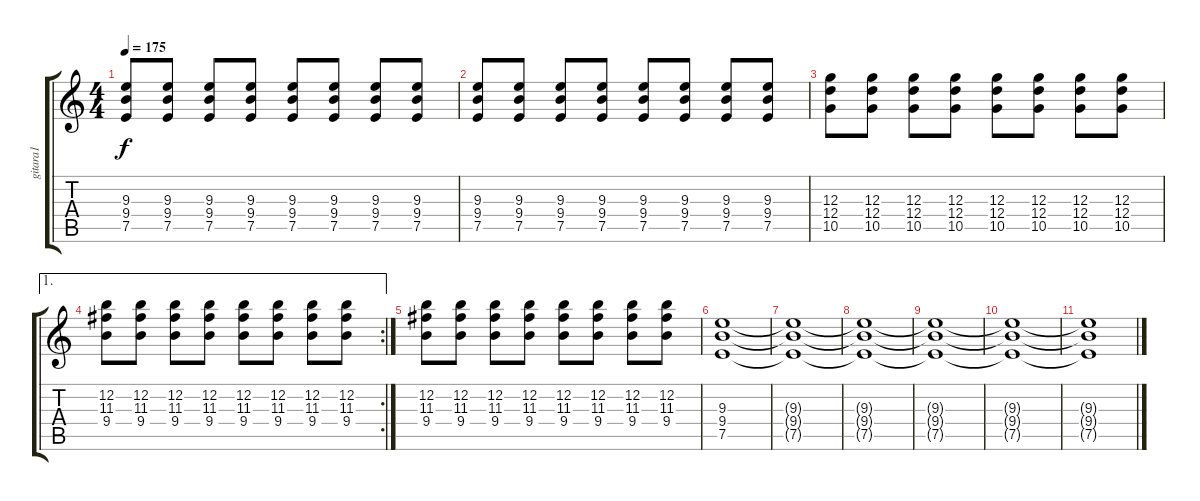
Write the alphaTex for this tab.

\track ("gitara1" "gitara1") {instrument distortionguitar}
\staff {score tabs}
\tuning (E4 B3 G3 D3 A2 E2) {hide}
\ts (4 4)
\tempo 175
\clef g2
\ks c
(9.3 9.4 7.5).8{dy f} (9.3 9.4 7.5).8 (9.3 9.4 7.5).8 (9.3 9.4 7.5).8 (9.3 9.4 7.5).8 (9.3 9.4 7.5).8 (9.3 9.4 7.5).8 (9.3 9.4 7.5).8 |
(9.3 9.4 7.5).8 (9.3 9.4 7.5).8 (9.3 9.4 7.5).8 (9.3 9.4 7.5).8 (9.3 9.4 7.5).8 (9.3 9.4 7.5).8 (9.3 9.4 7.5).8 (9.3 9.4 7.5).8 |
(12.3 12.4 10.5).8 (12.3 12.4 10.5).8 (12.3 12.4 10.5).8 (12.3 12.4 10.5).8 (12.3 12.4 10.5).8 (12.3 12.4 10.5).8 (12.3 12.4 10.5).8 (12.3 12.4 10.5).8 |
\ae 1
\rc 2
(12.2 11.3 9.4).8 (12.2 11.3 9.4).8 (12.2 11.3 9.4).8 (12.2 11.3 9.4).8 (12.2 11.3 9.4).8 (12.2 11.3 9.4).8 (12.2 11.3 9.4).8 (12.2 11.3 9.4).8 |
(12.2 11.3 9.4).8 (12.2 11.3 9.4).8 (12.2 11.3 9.4).8 (12.2 11.3 9.4).8 (12.2 11.3 9.4).8 (12.2 11.3 9.4).8 (12.2 11.3 9.4).8 (12.2 11.3 9.4).8 |
(9.3 9.4 7.5).1 |
(9.3{t} 9.4{t} 7.5{t}).1 |
(9.3{t} 9.4{t} 7.5{t}).1 |
(9.3{t} 9.4{t} 7.5{t}).1 |
(9.3{t} 9.4{t} 7.5{t}).1 |
(9.3{t} 9.4{t} 7.5{t}).1
